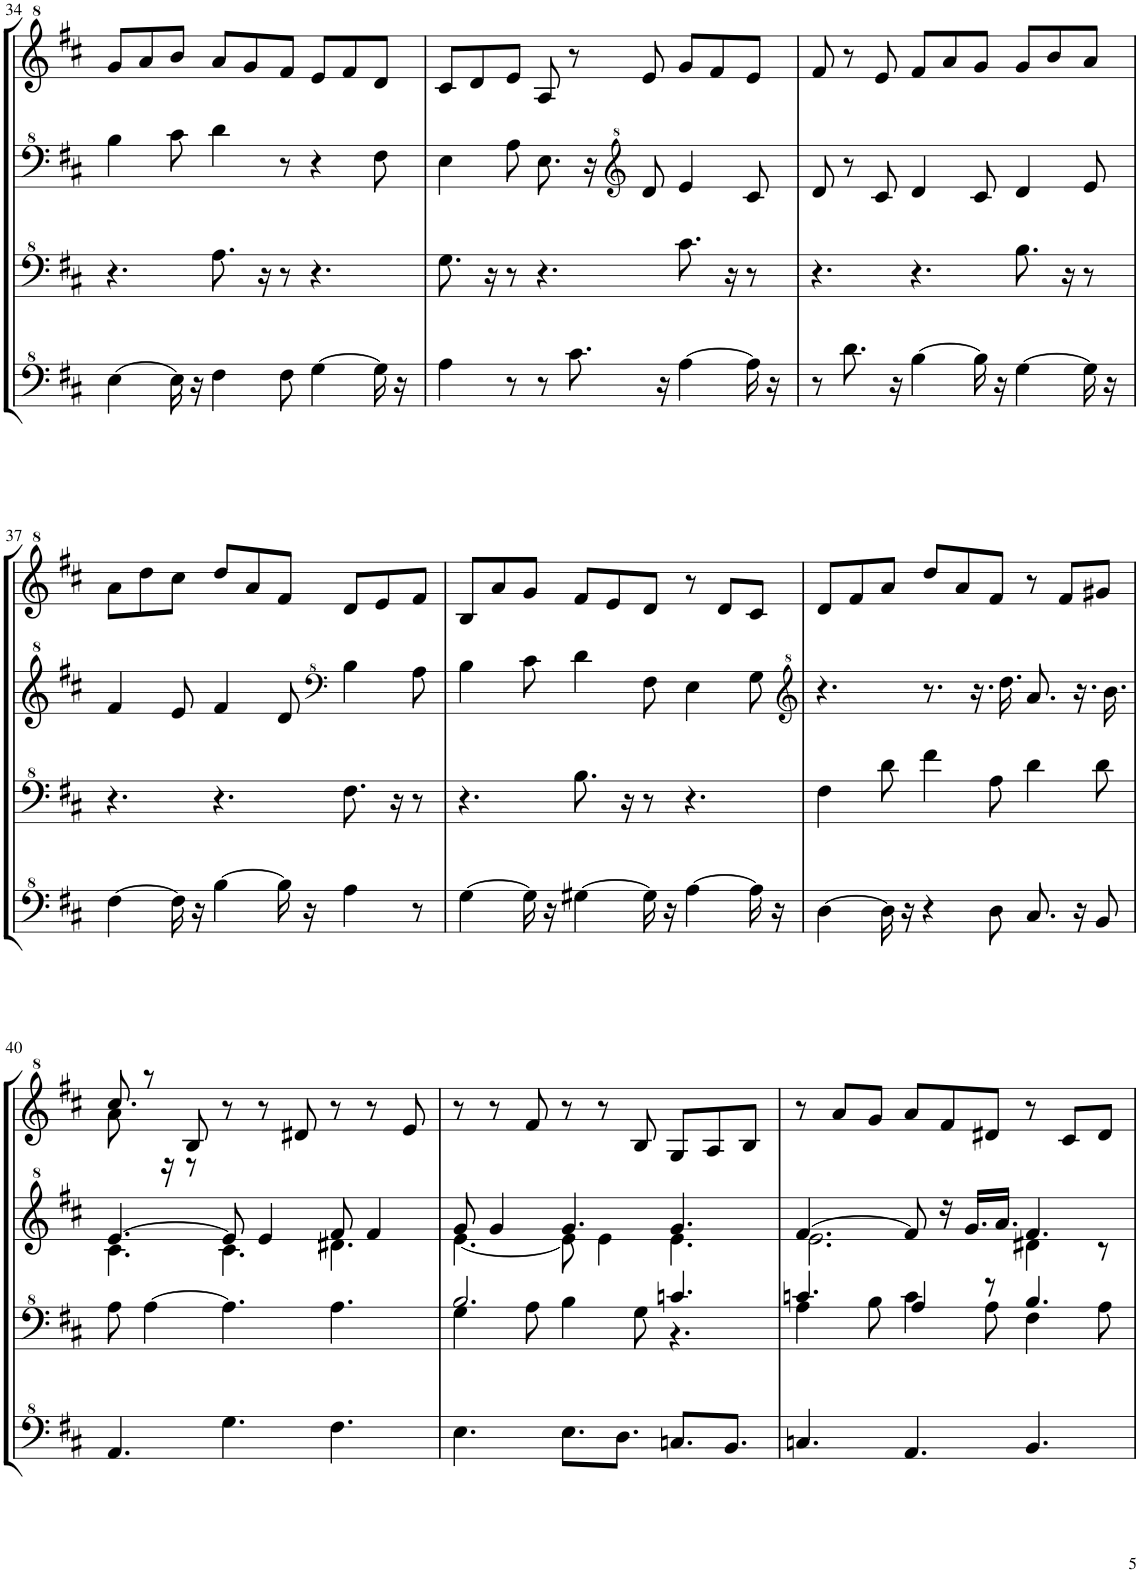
**kern	**kern	**kern	**kern
*part1	*part1	*part1	*part1
*staff4	*staff3	*staff2	*staff1
*I"Model III	*	*	*
!!LO:PB:g=z
*clefF^4	*clefF^4	*clefF^4	*clefG^2
*k[f#c#]	*k[f#c#]	*k[f#c#]	*k[f#c#]
*M9/8	*M9/8	*M9/8	*M9/8
=34	=34	=34	=34
[4e\	4.r	4b\	8gg/L
.	.	.	8aa/
16e\]	.	8cc#\	8bb/J
16r	.	.	.
4f#\	8.a\	4dd\	8aa/L
.	.	.	8gg/
.	16r	.	.
8f#\	8r	8r	8ff#/J
[4g\	4.r	4r	8ee/L
.	.	.	8ff#/
16g\]	.	8f#\	8dd/J
16r	.	.	.
=35	=35	=35	=35
4a\	8.g\	4e\	8cc#/L
.	.	.	8dd/
.	16r	.	.
8r	8r	8a\	8ee/J
8r	4.r	8.e\	8a/
8.cc#\	.	.	8r
.	.	16r	.
*	*	*clefG^2	*
.	.	8dd/	8ee/
16r	.	.	.
[4a\	8.cc#\	4ee/	8gg/L
.	.	.	8ff#/
.	16r	.	.
16a\]	8r	8cc#/	8ee/J
16r	.	.	.
=36	=36	=36	=36
8r	4.r	8dd/	8ff#/
8.dd\	.	8r	8r
.	.	8cc#/	8ee/
16r	.	.	.
[4b\	4.r	4dd/	8ff#/L
.	.	.	8aa/
16b\]	.	8cc#/	8gg/J
16r	.	.	.
[4g\	8.b\	4dd/	8gg/L
.	.	.	8bb/
.	16r	.	.
16g\]	8r	8ee/	8aa/J
16r	.	.	.
!!LO:LB:g=z
=37	=37	=37	=37
[4f#\	4.r	4ff#/	8aa\L
.	.	.	8ddd\
16f#\]	.	8ee/	8ccc#\J
16r	.	.	.
[4b\	4.r	4ff#/	8ddd/L
.	.	.	8aa/
16b\]	.	8dd/	8ff#/J
16r	.	.	.
*	*	*clefF^4	*
4a\	8.f#\	4b\	8dd/L
.	.	.	8ee/
.	16r	.	.
8r	8r	8a\	8ff#/J
=38	=38	=38	=38
[4g\	4.r	4b\	8b/L
.	.	.	8aa/
16g\]	.	8cc#\	8gg/J
16r	.	.	.
[4g#X\	8.b\	4dd\	8ff#/L
.	.	.	8ee/
.	16r	.	.
16g#\]	8r	8f#\	8dd/J
16r	.	.	.
[4a\	4.r	4e\	8r
.	.	.	8dd/L
16a\]	.	8g\	8cc#/J
16r	.	.	.
=39	=39	=39	=39
*	*	*clefG^2	*
[4d\	4f#\	4.r	8dd/L
.	.	.	8ff#/
16d\]	8dd\	.	8aa/J
16r	.	.	.
4r	4ff#\	8.r	8ddd/L
.	.	.	8aa/
.	.	16.r	.
8d\	8a\	.	8ff#/J
.	.	16.ddd\	.
8.c#/	4dd\	8.aa/	8r
.	.	.	8ff#/L
16r	.	16.r	.
8B/	8dd\	.	8gg#X/J
.	.	16.bb\	.
!!LO:LB:g=z
=40	=40	=40	=40
*	*	*^	*^
4.A/	8a\	[4.ee/	4.cc#\	8aa\	8.ccc#/
.	[4a\	.	.	8r	.
.	.	.	.	.	16r
.	.	.	.	8b/	8r
4.g\	4.a\]	8ee/]	4.cc#\	8r	2.ryy
.	.	4ee/	.	8r	.
.	.	.	.	8dd#X/	.
4.f#\	4.a\	8ff#/	4.dd#X\	8r	.
.	.	4ff#/	.	8r	.
.	.	.	.	8ee/	.
*	*	*	*	*v	*v
=41	=41	=41	=41	=41
*	*^	*	*	*
4.e\	4g\	2.b/	8gg/	[4.ee\	8r
.	.	.	4gg/	.	8r
.	8a\	.	.	.	8ff#/
8.e\L	4b\	.	4.gg/	8ee\]	8r
.	.	.	.	4ee\	8r
8.d\J	.	.	.	.	.
.	8g\	.	.	.	8b/
8.cn/L	4.r	4.ccn/	4.gg/	4.ee\	8g/L
.	.	.	.	.	8a/
8.B/J	.	.	.	.	.
.	.	.	.	.	8b/J
=42	=42	=42	=42	=42	=42
4.cn/	4a\	4.ccn/	[4.ff#/	2.ee\	8r
.	.	.	.	.	8aa/L
.	8b\	.	.	.	8gg/J
4.A/	4cc\	4a/	8ff#/]	.	8aa/L
.	.	.	16r	.	8ff#/
.	.	.	16.gg/LL	.	.
.	8a\	8r	.	.	8dd#X/J
.	.	.	16.aa/JJ	.	.
4.B/	4f#\	4.b/	4.ff#/	4dd#X\	8r
.	.	.	.	.	8cc#/L
.	8a\	.	.	8r	8dd#/J
*	*v	*v	*	*	*
*	*	*v	*v	*
=	=	=	=
*-	*-	*-	*-
